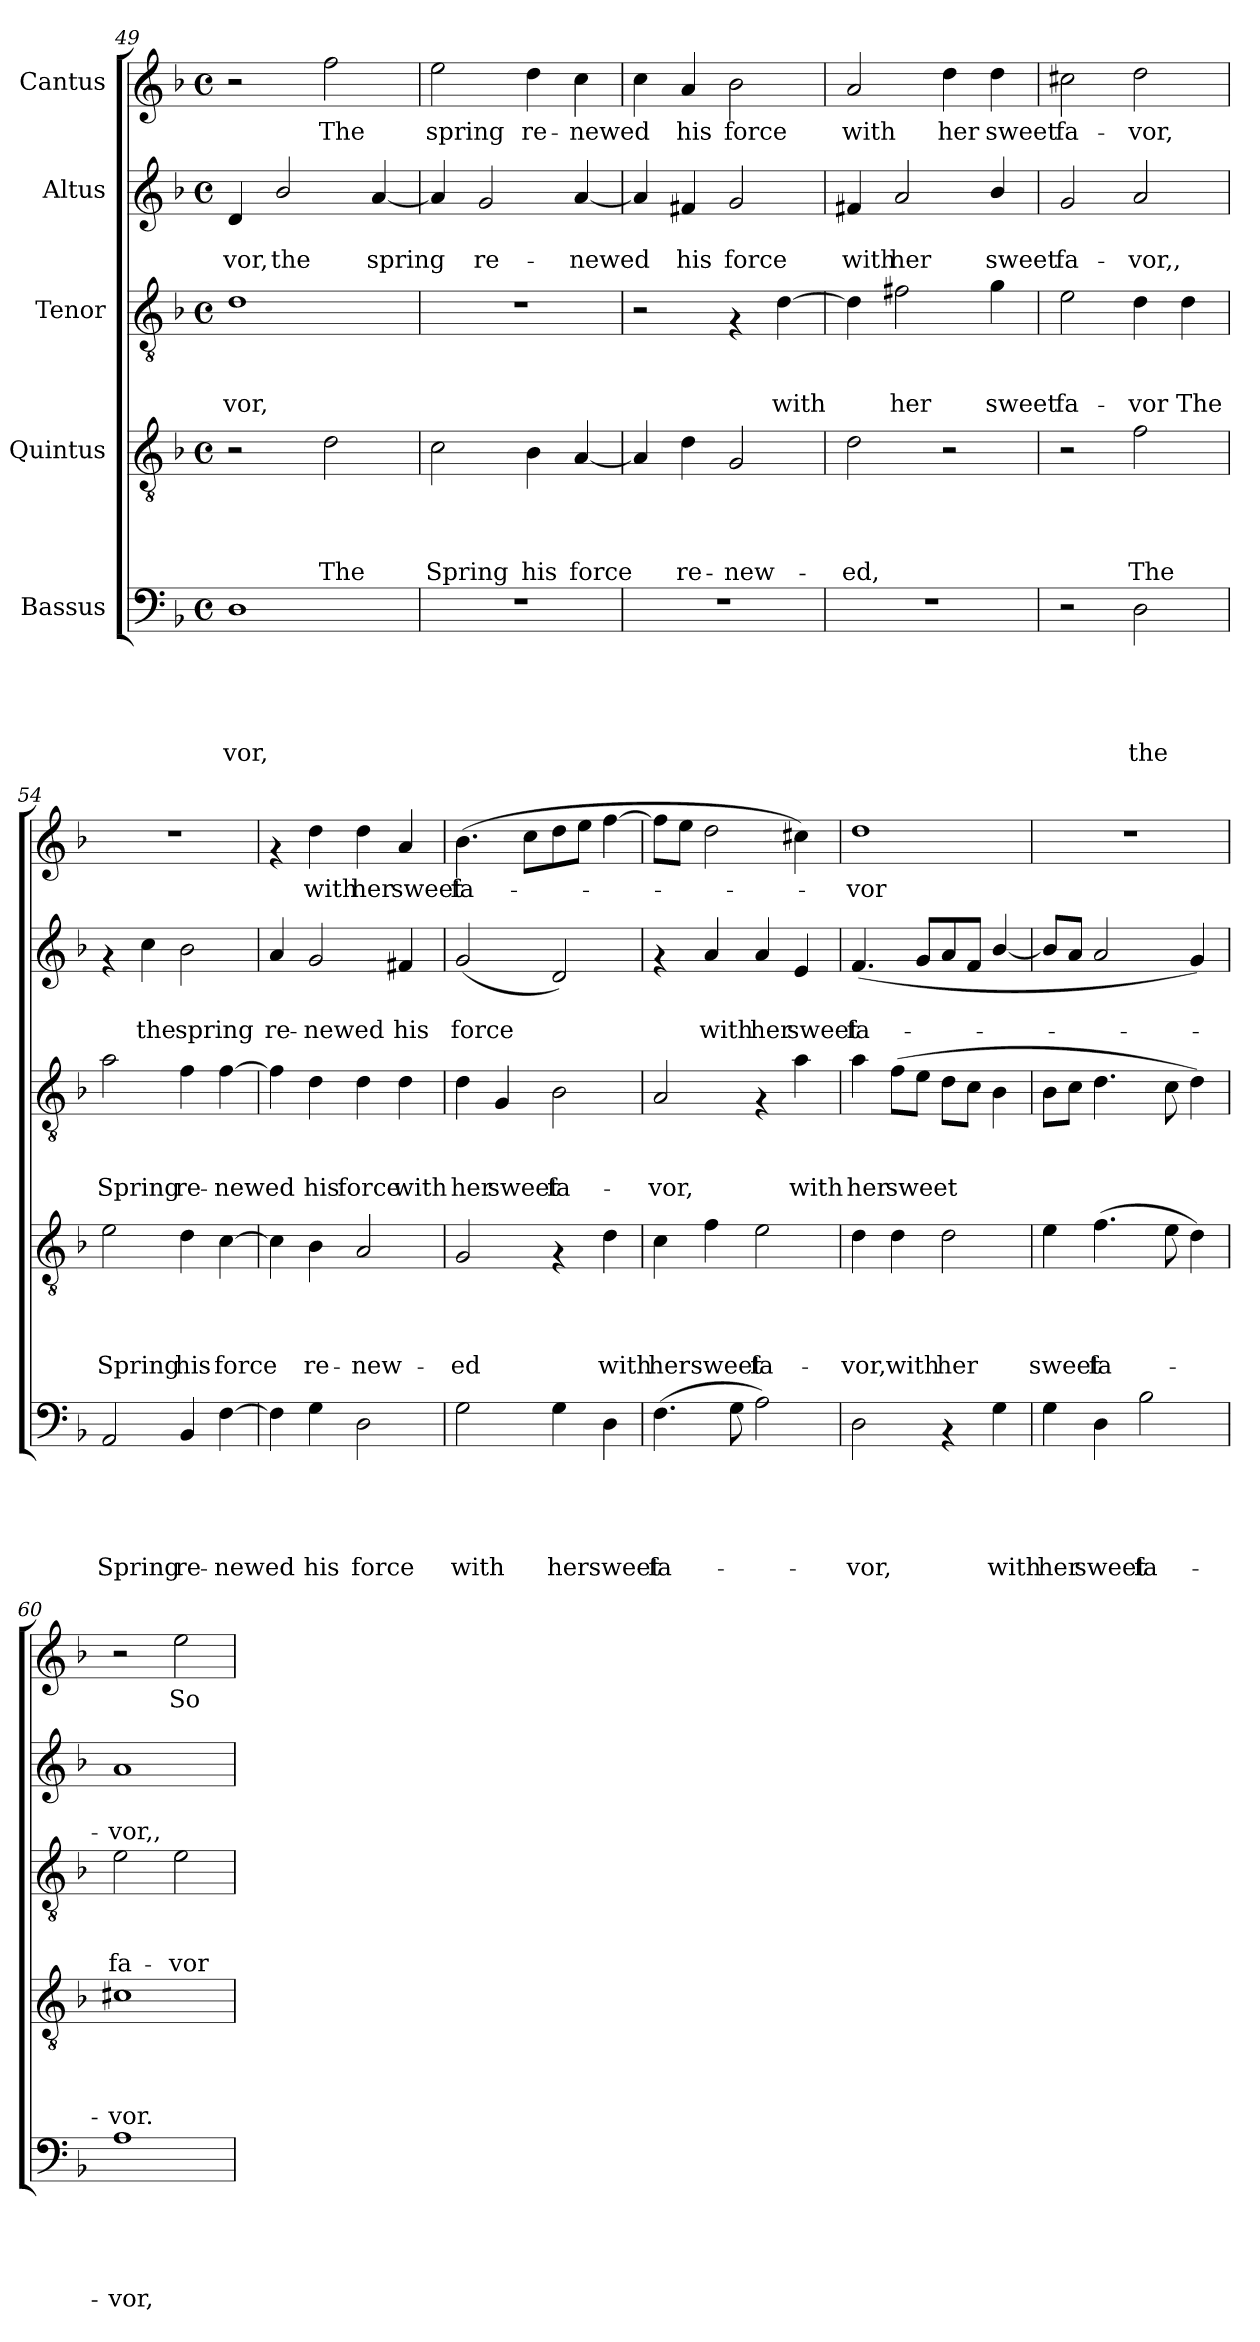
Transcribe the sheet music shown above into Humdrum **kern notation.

**kern	**text	**text	**text	**text	**text	**kern	**text	**text	**text	**text	**kern	**text	**text	**text	**kern	**text	**text	**kern	**text
*part5	*part5	*part5	*part5	*part5	*part5	*part4	*part4	*part4	*part4	*part4	*part3	*part3	*part3	*part3	*part2	*part2	*part2	*part1	*part1
*staff5	*staff5	*staff5	*staff5	*staff5	*staff5	*staff4	*staff4	*staff4	*staff4	*staff4	*staff3	*staff3	*staff3	*staff3	*staff2	*staff2	*staff2	*staff1	*staff1
*I"Bassus	*	*	*	*	*	*I"Quintus	*	*	*	*	*I"Tenor	*	*	*	*I"Altus	*	*	*I"Cantus	*
*clefF4	*	*	*	*	*	*clefGv2	*	*	*	*	*clefGv2	*	*	*	*clefG2	*	*	*clefG2	*
*k[b-]	*	*	*	*	*	*k[b-]	*	*	*	*	*k[b-]	*	*	*	*k[b-]	*	*	*k[b-]	*
*F:	*	*	*	*	*	*F:	*	*	*	*	*F:	*	*	*	*F:	*	*	*F:	*
*M4/4	*	*	*	*	*	*M4/4	*	*	*	*	*M4/4	*	*	*	*M4/4	*	*	*M4/4	*
*met(c)	*	*	*	*	*	*met(c)	*	*	*	*	*met(c)	*	*	*	*met(c)	*	*	*met(c)	*
=49	=49	=49	=49	=49	=49	=49	=49	=49	=49	=49	=49	=49	=49	=49	=49	=49	=49	=49	=49
!	!	!	!	!	!LO:LY:b	!	!	!	!	!	!	!	!	!LO:LY:b	!	!	!LO:LY:b	!	!
1D	.	.	.	.	-vor,	2r	.	.	.	.	1d	.	.	-vor,	4d/	.	-vor,	2r	.
!	!	!	!	!	!	!	!	!	!	!	!	!	!	!	!	!	!LO:LY:b	!	!
.	.	.	.	.	.	.	.	.	.	.	.	.	.	.	2b-/	.	the	.	.
!	!	!	!	!	!	!	!	!	!	!LO:LY:b	!	!	!	!	!	!	!	!	!LO:LY:b
.	.	.	.	.	.	2d\	.	.	.	The	.	.	.	.	.	.	.	2ff\	The
!	!	!	!	!	!	!	!	!	!	!	!	!	!	!	!	!	!LO:LY:b	!	!
.	.	.	.	.	.	.	.	.	.	.	.	.	.	.	[<4a/	.	spring	.	.
=50	=50	=50	=50	=50	=50	=50	=50	=50	=50	=50	=50	=50	=50	=50	=50	=50	=50	=50	=50
!	!	!	!	!	!	!	!	!	!	!LO:LY:b	!	!	!	!	!	!	!	!	!LO:LY:b
1r	.	.	.	.	.	2c\	.	.	.	Spring	1r	.	.	.	4a/]	.	.	2ee\	spring
!	!	!	!	!	!	!	!	!	!	!	!	!	!	!	!	!	!LO:LY:b	!	!
.	.	.	.	.	.	.	.	.	.	.	.	.	.	.	2g/	.	re-	.	.
!	!	!	!	!	!	!	!	!	!	!LO:LY:b	!	!	!	!	!	!	!	!	!LO:LY:b
.	.	.	.	.	.	4B-\	.	.	.	his	.	.	.	.	.	.	.	4dd\	re-
!	!	!	!	!	!	!	!	!	!	!LO:LY:b	!	!	!	!	!	!	!LO:LY:b	!	!LO:LY:b
.	.	.	.	.	.	[<4A/	.	.	.	force	.	.	.	.	[<4a/	.	-newed	4cc\	-newed
!!LO:LB:g=z
=51	=51	=51	=51	=51	=51	=51	=51	=51	=51	=51	=51	=51	=51	=51	=51	=51	=51	=51	=51
1r	.	.	.	.	.	4A/]	.	.	.	.	2r	.	.	.	4a/]	.	.	4cc\	.
!	!	!	!	!	!	!	!	!	!	!LO:LY:b	!	!	!	!	!	!	!LO:LY:b	!	!LO:LY:b
.	.	.	.	.	.	4d\	.	.	.	re-	.	.	.	.	4f#X/	.	his	4a/	his
!	!	!	!	!	!	!	!	!	!	!LO:LY:b	!	!	!	!	!	!	!LO:LY:b	!	!LO:LY:b
.	.	.	.	.	.	2G/	.	.	.	-new-	4rF	.	.	.	2g/	.	force	2b-\	force
!	!	!	!	!	!	!	!	!	!	!	!	!	!	!LO:LY:b	!	!	!	!	!
.	.	.	.	.	.	.	.	.	.	.	[>4d\	.	.	with	.	.	.	.	.
=52	=52	=52	=52	=52	=52	=52	=52	=52	=52	=52	=52	=52	=52	=52	=52	=52	=52	=52	=52
!	!	!	!	!	!	!	!	!	!	!LO:LY:b	!	!	!	!	!	!	!LO:LY:b	!	!LO:LY:b
1r	.	.	.	.	.	2d\	.	.	.	-ed,	4d\]	.	.	.	4f#X/	.	with	2a/	with
!	!	!	!	!	!	!	!	!	!	!	!	!	!	!LO:LY:b	!	!	!LO:LY:b	!	!
.	.	.	.	.	.	.	.	.	.	.	2f#X\	.	.	her	2a/	.	her	.	.
!	!	!	!	!	!	!	!	!	!	!	!	!	!	!	!	!	!	!	!LO:LY:b
.	.	.	.	.	.	2r	.	.	.	.	.	.	.	.	.	.	.	4dd\	her
!	!	!	!	!	!	!	!	!	!	!	!	!	!	!LO:LY:b	!	!	!LO:LY:b	!	!LO:LY:b
.	.	.	.	.	.	.	.	.	.	.	4g\	.	.	sweet	4b-/	.	sweet	4dd\	sweet
=53	=53	=53	=53	=53	=53	=53	=53	=53	=53	=53	=53	=53	=53	=53	=53	=53	=53	=53	=53
!	!	!	!	!	!	!	!	!	!	!	!	!	!	!LO:LY:b	!	!	!LO:LY:b	!	!LO:LY:b
2r	.	.	.	.	.	2r	.	.	.	.	2e\	.	.	fa-	2g/	.	fa-	2cc#X\	fa-
!	!	!	!	!	!LO:LY:b	!	!	!	!	!LO:LY:b	!	!	!	!LO:LY:b	!	!	!LO:LY:b	!	!LO:LY:b
2D\	.	.	.	.	the	2f\	.	.	.	The	4d\	.	.	-vor	2a/	.	-vor,,	2dd\	-vor,
!	!	!	!	!	!	!	!	!	!	!	!	!	!	!LO:LY:b	!	!	!	!	!
.	.	.	.	.	.	.	.	.	.	.	4d\	.	.	The	.	.	.	.	.
=54	=54	=54	=54	=54	=54	=54	=54	=54	=54	=54	=54	=54	=54	=54	=54	=54	=54	=54	=54
!	!	!	!	!	!LO:LY:b	!	!	!	!	!LO:LY:b	!	!	!	!LO:LY:b	!	!	!	!	!
2AA/	.	.	.	.	Spring	2e\	.	.	.	Spring	2a\	.	.	Spring	4rf	.	.	1r	.
!	!	!	!	!	!	!	!	!	!	!	!	!	!	!	!	!	!LO:LY:b	!	!
.	.	.	.	.	.	.	.	.	.	.	.	.	.	.	4cc\	.	the	.	.
!	!	!	!	!	!LO:LY:b	!	!	!	!	!LO:LY:b	!	!	!	!LO:LY:b	!	!	!LO:LY:b	!	!
4BB-/	.	.	.	.	re-	4d\	.	.	.	his	4f\	.	.	re-	2b-\	.	spring	.	.
!	!	!	!	!	!LO:LY:b	!	!	!	!	!LO:LY:b	!	!	!	!LO:LY:b	!	!	!	!	!
[>4F\	.	.	.	.	-newed	[>4c\	.	.	.	force	[>4f\	.	.	-newed	.	.	.	.	.
=55	=55	=55	=55	=55	=55	=55	=55	=55	=55	=55	=55	=55	=55	=55	=55	=55	=55	=55	=55
!	!	!	!	!	!	!	!	!	!	!	!	!	!	!	!	!	!LO:LY:b	!	!
4F\]	.	.	.	.	.	4c\]	.	.	.	.	4f\]	.	.	.	4a/	.	re-	4rf	.
!	!	!	!	!	!LO:LY:b	!	!	!	!	!LO:LY:b	!	!	!	!LO:LY:b	!	!	!LO:LY:b	!	!LO:LY:b
4G\	.	.	.	.	his	4B-\	.	.	.	re-	4d\	.	.	his	2g/	.	-newed	4dd\	with
!	!	!	!	!	!LO:LY:b	!	!	!	!	!LO:LY:b	!	!	!	!LO:LY:b	!	!	!	!	!LO:LY:b
2D\	.	.	.	.	force	2A/	.	.	.	-new-	4d\	.	.	force	.	.	.	4dd\	her
!	!	!	!	!	!	!	!	!	!	!	!	!	!	!LO:LY:b	!	!	!LO:LY:b	!	!LO:LY:b
.	.	.	.	.	.	.	.	.	.	.	4d\	.	.	with	4f#X/	.	his	4a/	sweet
!!LO:PB:g=z
=56	=56	=56	=56	=56	=56	=56	=56	=56	=56	=56	=56	=56	=56	=56	=56	=56	=56	=56	=56
!	!	!	!	!	!LO:LY:b	!	!	!	!	!LO:LY:b	!	!	!	!LO:LY:b	!	!	!LO:LY:b	!	!LO:LY:b
2G\	.	.	.	.	with	2G/	.	.	.	-ed	4d\	.	.	her	(<2g/	.	force	(>4.b-\	fa-
!	!	!	!	!	!	!	!	!	!	!	!	!	!	!LO:LY:b	!	!	!	!	!
.	.	.	.	.	.	.	.	.	.	.	4G/	.	.	sweet	.	.	.	.	.
.	.	.	.	.	.	.	.	.	.	.	.	.	.	.	.	.	.	8cc\L	.
!	!	!	!	!	!LO:LY:b	!	!	!	!	!	!	!	!	!LO:LY:b	!	!	!	!	!
4G\	.	.	.	.	her	4rF	.	.	.	.	2B-\	.	.	fa-	2d/)	.	.	8dd\	.
.	.	.	.	.	.	.	.	.	.	.	.	.	.	.	.	.	.	8ee\J	.
!	!	!	!	!	!LO:LY:b	!	!	!	!	!LO:LY:b	!	!	!	!	!	!	!	!	!
4D\	.	.	.	.	sweet	4d\	.	.	.	with	.	.	.	.	.	.	.	[>4ff\	.
=57	=57	=57	=57	=57	=57	=57	=57	=57	=57	=57	=57	=57	=57	=57	=57	=57	=57	=57	=57
!	!	!	!	!	!LO:LY:b	!	!	!	!	!LO:LY:b	!	!	!	!LO:LY:b	!	!	!	!	!
(>4.F\	.	.	.	.	fa-	4c\	.	.	.	her	2A/	.	.	-vor,	4rf	.	.	8ff\L]	.
.	.	.	.	.	.	.	.	.	.	.	.	.	.	.	.	.	.	8ee\J	.
!	!	!	!	!	!	!	!	!	!	!LO:LY:b	!	!	!	!	!	!	!LO:LY:b	!	!
.	.	.	.	.	.	4f\	.	.	.	sweet	.	.	.	.	4a/	.	with	2dd\	.
8G\	.	.	.	.	.	.	.	.	.	.	.	.	.	.	.	.	.	.	.
!	!	!	!	!	!	!	!	!	!	!LO:LY:b	!	!	!	!	!	!	!LO:LY:b	!	!
2A\)	.	.	.	.	.	2e\	.	.	.	fa-	4rF	.	.	.	4a/	.	her	.	.
!	!	!	!	!	!	!	!	!	!	!	!	!	!	!LO:LY:b	!	!	!LO:LY:b	!	!
.	.	.	.	.	.	.	.	.	.	.	4a\	.	.	with	4e/	.	sweet	4cc#X\)	.
=58	=58	=58	=58	=58	=58	=58	=58	=58	=58	=58	=58	=58	=58	=58	=58	=58	=58	=58	=58
!	!	!	!	!	!LO:LY:b	!	!	!	!	!LO:LY:b	!	!	!	!LO:LY:b	!	!	!LO:LY:b	!	!LO:LY:b
2D\	.	.	.	.	-vor,	4d\	.	.	.	-vor,	4a\	.	.	her	(<4.f/	.	fa-	1dd	-vor
!	!	!	!	!	!	!	!	!	!	!LO:LY:b	!	!	!	!LO:LY:b	!	!	!	!	!
.	.	.	.	.	.	4d\	.	.	.	with	(>8f\L	.	.	sweet	.	.	.	.	.
.	.	.	.	.	.	.	.	.	.	.	8e\J	.	.	.	8g/L	.	.	.	.
!	!	!	!	!	!	!	!	!	!	!LO:LY:b	!	!	!	!	!	!	!	!	!
4rAA	.	.	.	.	.	2d\	.	.	.	her	8d\L	.	.	.	8a/	.	.	.	.
.	.	.	.	.	.	.	.	.	.	.	8c\J	.	.	.	8f/J	.	.	.	.
!	!	!	!	!	!LO:LY:b	!	!	!	!	!	!	!	!	!	!	!	!	!	!
4G\	.	.	.	.	with	.	.	.	.	.	4B-\	.	.	.	[<4b-/	.	.	.	.
=59	=59	=59	=59	=59	=59	=59	=59	=59	=59	=59	=59	=59	=59	=59	=59	=59	=59	=59	=59
!	!	!	!	!	!LO:LY:b	!	!	!	!	!LO:LY:b	!	!	!	!	!	!	!	!	!
4G\	.	.	.	.	her	4e\	.	.	.	sweet	8B-\L	.	.	.	8b-/L]	.	.	1r	.
.	.	.	.	.	.	.	.	.	.	.	8c\J	.	.	.	8a/J	.	.	.	.
!	!	!	!	!	!LO:LY:b	!	!	!	!	!LO:LY:b	!	!	!	!	!	!	!	!	!
4D\	.	.	.	.	sweet	(>4.f\	.	.	.	fa-	4.d\	.	.	.	2a/	.	.	.	.
!	!	!	!	!	!LO:LY:b	!	!	!	!	!	!	!	!	!	!	!	!	!	!
2B-\	.	.	.	.	fa-	.	.	.	.	.	.	.	.	.	.	.	.	.	.
.	.	.	.	.	.	8e\	.	.	.	.	8c\	.	.	.	.	.	.	.	.
.	.	.	.	.	.	4d\)	.	.	.	.	4d\)	.	.	.	4g/)	.	.	.	.
=60	=60	=60	=60	=60	=60	=60	=60	=60	=60	=60	=60	=60	=60	=60	=60	=60	=60	=60	=60
!	!	!	!	!	!LO:LY:b	!	!	!	!	!LO:LY:b	!	!	!	!LO:LY:b	!	!	!LO:LY:b	!	!
1A	.	.	.	.	-vor,	1c#X	.	.	.	-vor.	2e\	.	.	fa-	1a	.	-vor,,	2r	.
!	!	!	!	!	!	!	!	!	!	!	!	!	!	!LO:LY:b	!	!	!	!	!LO:LY:b
.	.	.	.	.	.	.	.	.	.	.	2e\	.	.	-vor	.	.	.	2ee\	So
=	=	=	=	=	=	=	=	=	=	=	=	=	=	=	=	=	=	=	=
*-	*-	*-	*-	*-	*-	*-	*-	*-	*-	*-	*-	*-	*-	*-	*-	*-	*-	*-	*-
